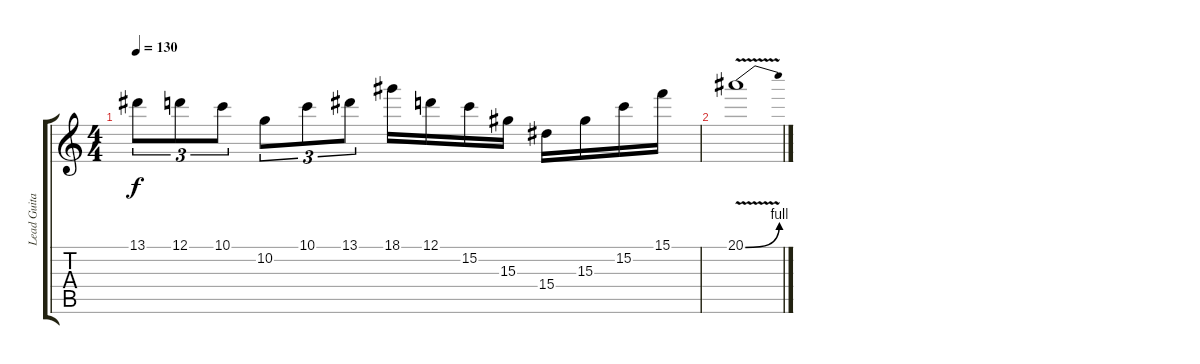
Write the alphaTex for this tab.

\track ("Lead Guitar" "Lead Guita") {instrument distortionguitar}
\staff {score tabs}
\tuning (D4 A3 F3 C3 G2 C2) {hide}
\ts (4 4)
\tempo 130
\clef g2
\ks c
13.1.8{tu (3 2) dy f} 12.1.8{tu (3 2)} 10.1.8{tu (3 2)} 10.2.8{tu (3 2)} 10.1.8{tu (3 2)} 13.1.8{tu (3 2)} 18.1.16 12.1.16 15.2.16 15.3.16 15.4.16 15.3.16 15.2.16 15.1.16 |
20.1{be (bend 0 0 60 4) v}.1
